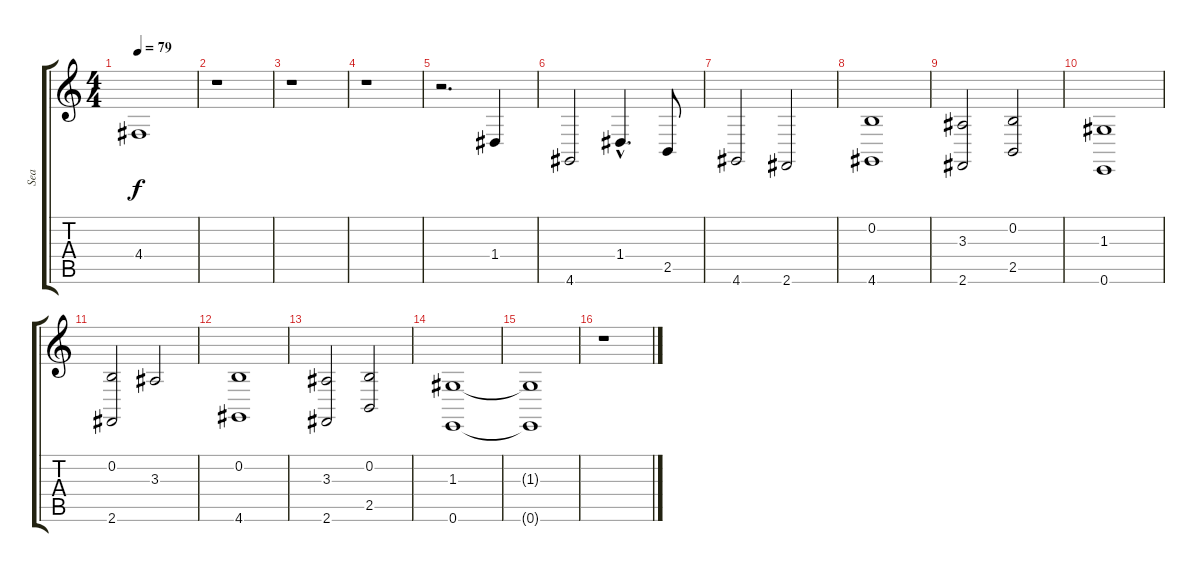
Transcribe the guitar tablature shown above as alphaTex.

\track ("Sea" "Sea") {instrument seashore}
\staff {score tabs}
\tuning (E4 B3 G3 D3 A2 E2) {hide}
\ts (4 4)
\tempo 79
\clef g2
\ks c
4.4.1{dy f} |
r.1 |
r.1 |
r.1 |
r.2{d} 1.4.4 |
4.6.2 1.4{hac}.4{d} 2.5.8 |
4.6.2 2.6.2 |
(0.2 4.6).1 |
(3.3 2.6).2 (0.2 2.5).2 |
(1.3 0.6).1 |
(0.2 2.6).2 3.3.2 |
(0.2 4.6).1 |
(3.3 2.6).2 (0.2 2.5).2 |
(1.3 0.6).1 |
(1.3{t} 0.6{t}).1 |
r.1
